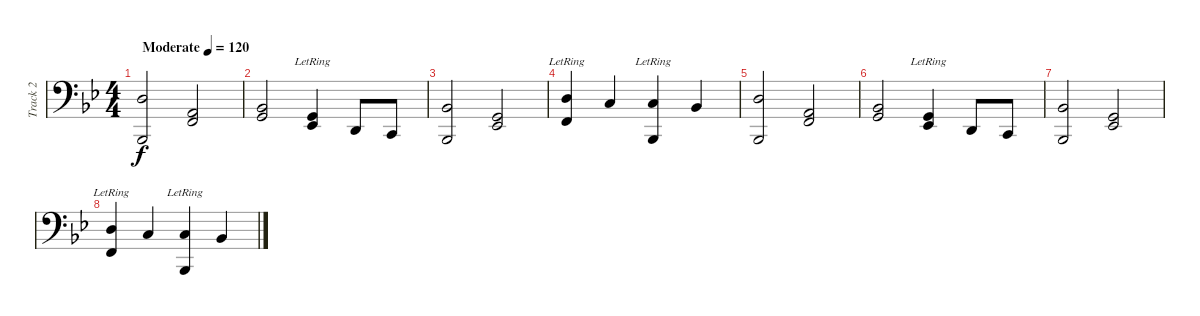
\track ("Track 2" "Track 2") {instrument acousticgrandpiano}
\staff {score}
\tuning (G2 D2 A1 E1 B0) {hide}
\ts (4 4)
\tempo (120 "Moderate")
\clef f4
\ks bb
(7.1 1.3).2{dy f instrument acousticgrandpiano} (2.1 3.2).2 |
(0.1 8.2).2 (0.1{lr} 1.2).4 0.2.8 3.3.8 |
(3.1 1.3).2 (0.1 1.2).2 |
(7.1 3.2{lr}).4 5.1.4 (5.1 1.3{lr}).4 3.1.4 |
(7.1 1.3).2 (2.1 3.2).2 |
(0.1 8.2).2 (0.1{lr} 1.2).4 0.2.8 3.3.8 |
(3.1 1.3).2 (0.1 1.2).2 |
(7.1 3.2{lr}).4 5.1.4 (5.1 1.3{lr}).4 3.1.4
